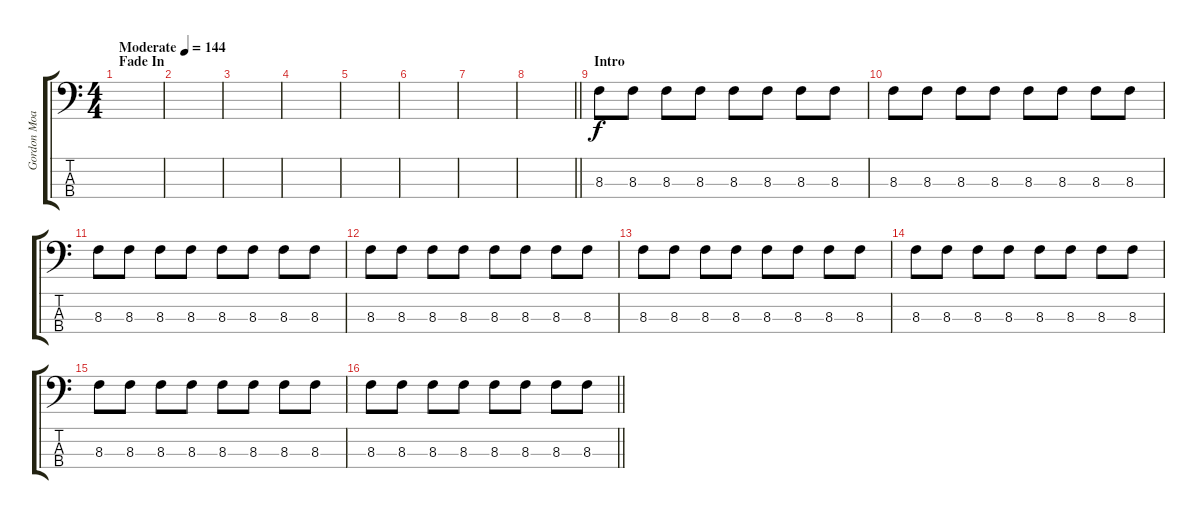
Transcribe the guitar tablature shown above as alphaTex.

\track ("Gordon Moakes" "Gordon Moa") {instrument electricbassfinger}
\staff {score tabs}
\tuning (G2 D2 A1 E1) {hide}
\ts (4 4)
\section ("" "Fade In")
\tempo (144 "Moderate")
\clef f4
\ks c
|
|
|
|
|
|
|
\barLineRight lightlight
|
\section ("" "Intro")
8.3.8 8.3.8 8.3.8 8.3.8 8.3.8 8.3.8 8.3.8 8.3.8 |
8.3.8 8.3.8 8.3.8 8.3.8 8.3.8 8.3.8 8.3.8 8.3.8 |
8.3.8 8.3.8 8.3.8 8.3.8 8.3.8 8.3.8 8.3.8 8.3.8 |
8.3.8 8.3.8 8.3.8 8.3.8 8.3.8 8.3.8 8.3.8 8.3.8 |
8.3.8 8.3.8 8.3.8 8.3.8 8.3.8 8.3.8 8.3.8 8.3.8 |
8.3.8 8.3.8 8.3.8 8.3.8 8.3.8 8.3.8 8.3.8 8.3.8 |
8.3.8 8.3.8 8.3.8 8.3.8 8.3.8 8.3.8 8.3.8 8.3.8 |
\barLineRight lightlight
8.3.8 8.3.8 8.3.8 8.3.8 8.3.8 8.3.8 8.3.8 8.3.8
